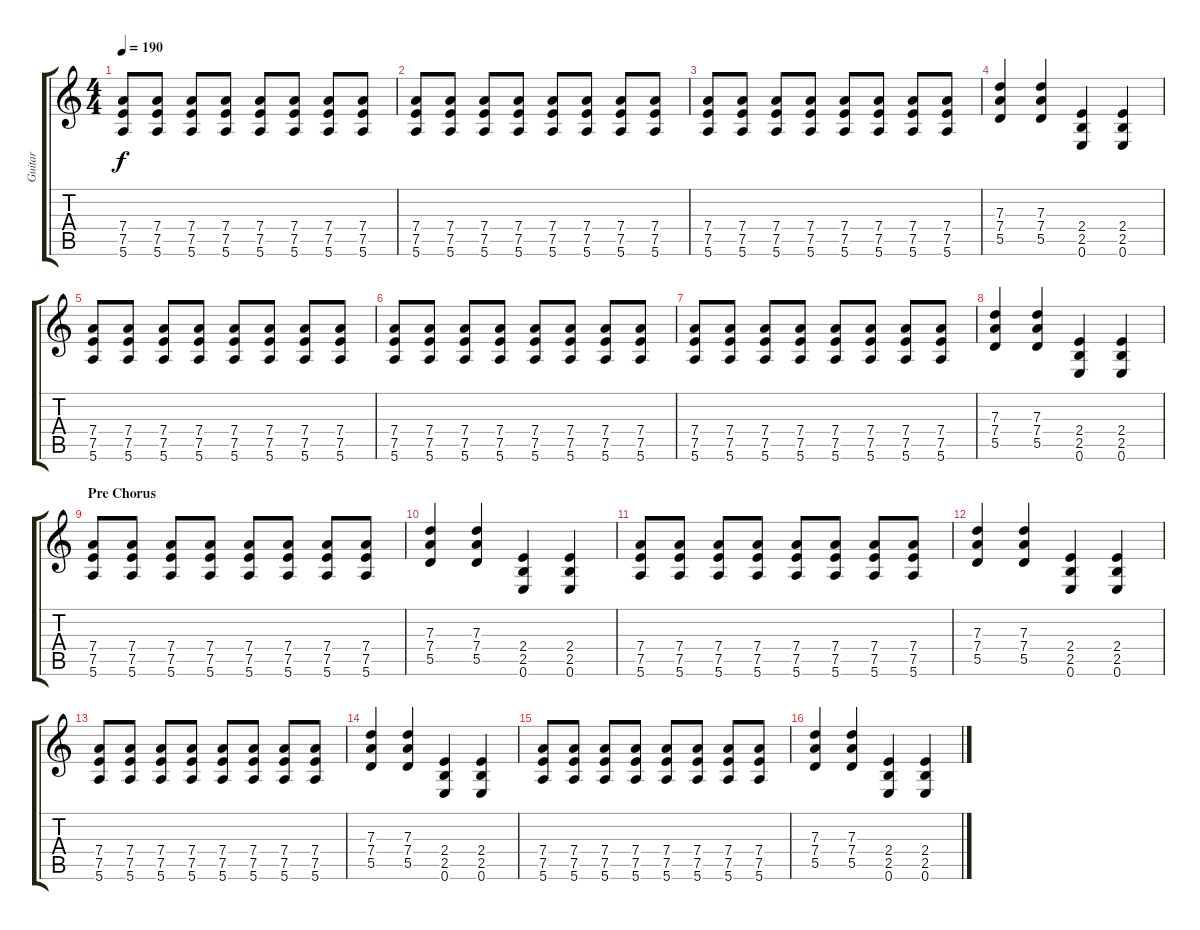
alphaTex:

\track ("Guitar" "Guitar") {instrument distortionguitar}
\staff {score tabs}
\tuning (E4 B3 G3 D3 A2 E2) {hide}
\ts (4 4)
\tempo 190
\clef g2
\ks c
(7.4 7.5 5.6).8{dy f} (7.4 7.5 5.6).8 (7.4 7.5 5.6).8 (7.4 7.5 5.6).8 (7.4 7.5 5.6).8 (7.4 7.5 5.6).8 (7.4 7.5 5.6).8 (7.4 7.5 5.6).8 |
(7.4 7.5 5.6).8 (7.4 7.5 5.6).8 (7.4 7.5 5.6).8 (7.4 7.5 5.6).8 (7.4 7.5 5.6).8 (7.4 7.5 5.6).8 (7.4 7.5 5.6).8 (7.4 7.5 5.6).8 |
(7.4 7.5 5.6).8 (7.4 7.5 5.6).8 (7.4 7.5 5.6).8 (7.4 7.5 5.6).8 (7.4 7.5 5.6).8 (7.4 7.5 5.6).8 (7.4 7.5 5.6).8 (7.4 7.5 5.6).8 |
(7.3 7.4 5.5).4 (7.3 7.4 5.5).4 (2.4 2.5 0.6).4 (2.4 2.5 0.6).4 |
(7.4 7.5 5.6).8 (7.4 7.5 5.6).8 (7.4 7.5 5.6).8 (7.4 7.5 5.6).8 (7.4 7.5 5.6).8 (7.4 7.5 5.6).8 (7.4 7.5 5.6).8 (7.4 7.5 5.6).8 |
(7.4 7.5 5.6).8 (7.4 7.5 5.6).8 (7.4 7.5 5.6).8 (7.4 7.5 5.6).8 (7.4 7.5 5.6).8 (7.4 7.5 5.6).8 (7.4 7.5 5.6).8 (7.4 7.5 5.6).8 |
(7.4 7.5 5.6).8 (7.4 7.5 5.6).8 (7.4 7.5 5.6).8 (7.4 7.5 5.6).8 (7.4 7.5 5.6).8 (7.4 7.5 5.6).8 (7.4 7.5 5.6).8 (7.4 7.5 5.6).8 |
(7.3 7.4 5.5).4 (7.3 7.4 5.5).4 (2.4 2.5 0.6).4 (2.4 2.5 0.6).4 |
\section ("" "Pre Chorus")
(7.4 7.5 5.6).8 (7.4 7.5 5.6).8 (7.4 7.5 5.6).8 (7.4 7.5 5.6).8 (7.4 7.5 5.6).8 (7.4 7.5 5.6).8 (7.4 7.5 5.6).8 (7.4 7.5 5.6).8 |
(7.3 7.4 5.5).4 (7.3 7.4 5.5).4 (2.4 2.5 0.6).4 (2.4 2.5 0.6).4 |
(7.4 7.5 5.6).8 (7.4 7.5 5.6).8 (7.4 7.5 5.6).8 (7.4 7.5 5.6).8 (7.4 7.5 5.6).8 (7.4 7.5 5.6).8 (7.4 7.5 5.6).8 (7.4 7.5 5.6).8 |
(7.3 7.4 5.5).4 (7.3 7.4 5.5).4 (2.4 2.5 0.6).4 (2.4 2.5 0.6).4 |
(7.4 7.5 5.6).8 (7.4 7.5 5.6).8 (7.4 7.5 5.6).8 (7.4 7.5 5.6).8 (7.4 7.5 5.6).8 (7.4 7.5 5.6).8 (7.4 7.5 5.6).8 (7.4 7.5 5.6).8 |
(7.3 7.4 5.5).4 (7.3 7.4 5.5).4 (2.4 2.5 0.6).4 (2.4 2.5 0.6).4 |
(7.4 7.5 5.6).8 (7.4 7.5 5.6).8 (7.4 7.5 5.6).8 (7.4 7.5 5.6).8 (7.4 7.5 5.6).8 (7.4 7.5 5.6).8 (7.4 7.5 5.6).8 (7.4 7.5 5.6).8 |
(7.3 7.4 5.5).4 (7.3 7.4 5.5).4 (2.4 2.5 0.6).4 (2.4 2.5 0.6).4
